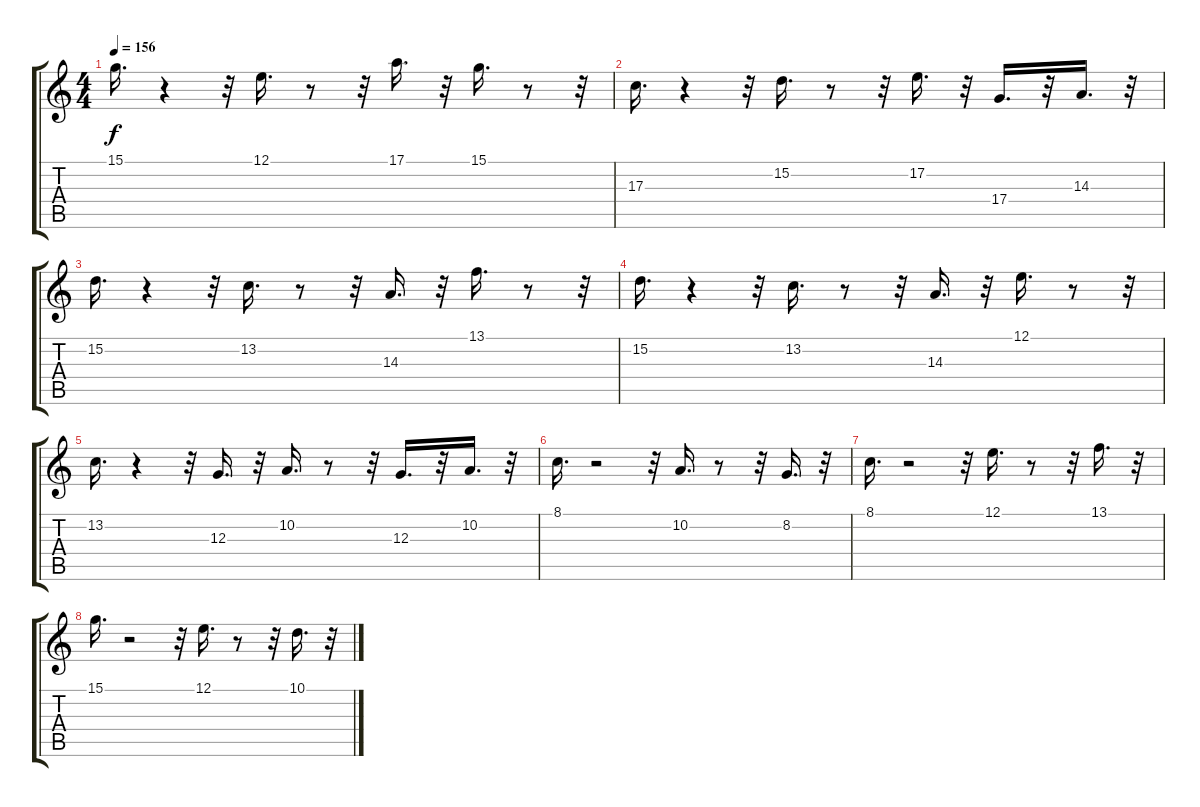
\track "" {instrument marimba}
\staff {score tabs}
\tuning (E4 B3 G3 D3 A2 E2) {hide}
\ts (4 4)
\tempo 156
\clef g2
\ks c
15.1.16{d dy f} r.4 r.32 12.1.16{d} r.8 r.32 17.1.16{d} r.32 15.1.16{d} r.8 r.32 |
17.3.16{d} r.4 r.32 15.2.16{d} r.8 r.32 17.2.16{d} r.32 17.4.16{d} r.32 14.3.16{d} r.32 |
15.2.16{d} r.4 r.32 13.2.16{d} r.8 r.32 14.3.16{d} r.32 13.1.16{d} r.8 r.32 |
15.2.16{d} r.4 r.32 13.2.16{d} r.8 r.32 14.3.16{d} r.32 12.1.16{d} r.8 r.32 |
13.2.16{d} r.4 r.32 12.3.16{d} r.32 10.2.16{d} r.8 r.32 12.3.16{d} r.32 10.2.16{d} r.32 |
8.1.16{d} r.2 r.32 10.2.16{d} r.8 r.32 8.2.16{d} r.32 |
8.1.16{d} r.2 r.32 12.1.16{d} r.8 r.32 13.1.16{d} r.32 |
15.1.16{d} r.2 r.32 12.1.16{d} r.8 r.32 10.1.16{d} r.32
